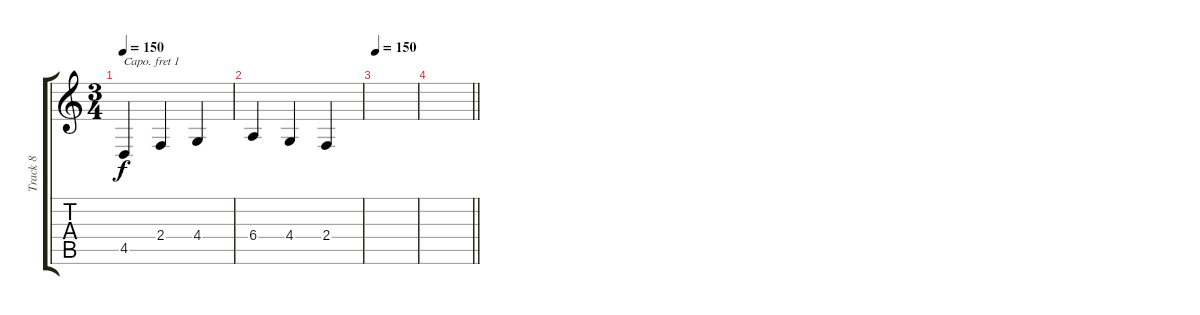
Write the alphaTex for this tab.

\track ("Track 8" "Track 8") {instrument altosax}
\staff {score tabs}
\capo 1
\tuning (E4 B3 G3 D3 A2 E2) {hide}
\ts (3 4)
\tempo 150
\clef g2
\ks c
4.5.4{dy f} 2.4.4 4.4.4 |
6.4.4 4.4.4 2.4.4 |
\tempo 150
|
\barLineRight lightlight
